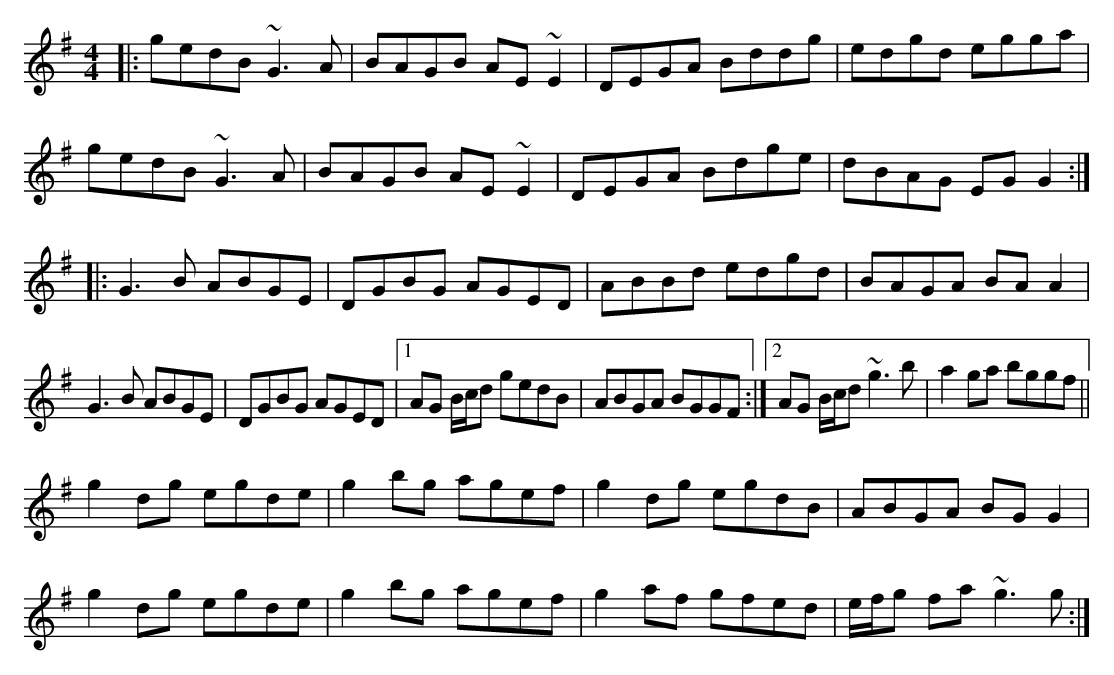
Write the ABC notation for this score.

X:1
M:4/4
K:G
|:gedB ~G3A|BAGB AE~E2|DEGA Bddg|edgd egga|
gedB ~G3A|BAGB AE~E2|DEGA Bdge|dBAG EGG2:|:
G3B ABGE|DGBG AGED|ABBd edgd|BAGA BAA2|
G3B ABGE|DGBG AGED|1 AG B/c/d gedB|ABGA BGGF:|2 AG B/c/d ~g3b|a2ga bggf||
g2dg egde|g2bg agef|g2dg egdB|ABGA BGG2|
g2dg egde|g2bg agef|g2af gfed|e/f/g fa ~g3g:|
